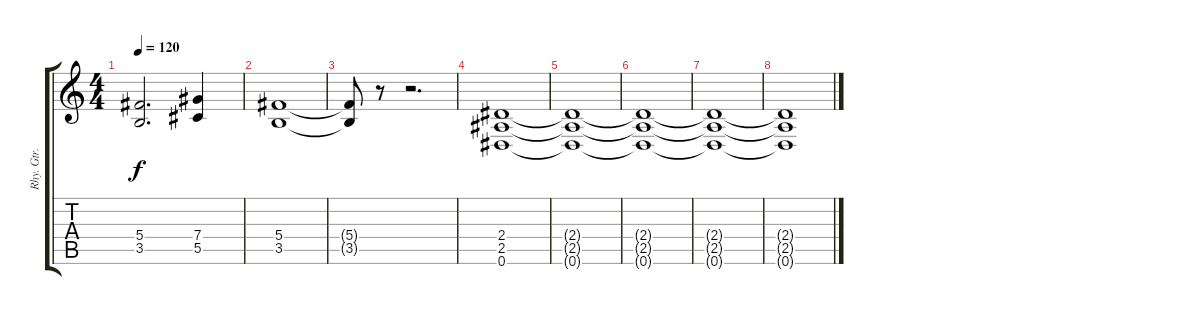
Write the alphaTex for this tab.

\track ("Rhy. Gtr. 2" "Rhy. Gtr. ") {instrument distortionguitar}
\staff {score tabs}
\tuning (Eb4 Bb3 Gb3 Db3 Ab2 Eb2) {hide}
\ts (4 4)
\section ("" "")
\tempo 120
\clef g2
\ks c
(5.4{t} 3.5{t}).2{d dy f} (7.4 5.5).4 |
(5.4 3.5).1 |
(5.4{t} 3.5{t}).8 r.8 r.2{d} |
(2.4 2.5 0.6).1 |
(2.4{t} 2.5{t} 0.6{t}).1 |
(2.4{t} 2.5{t} 0.6{t}).1 |
(2.4{t} 2.5{t} 0.6{t}).1 |
(2.4{t} 2.5{t} 0.6{t}).1
